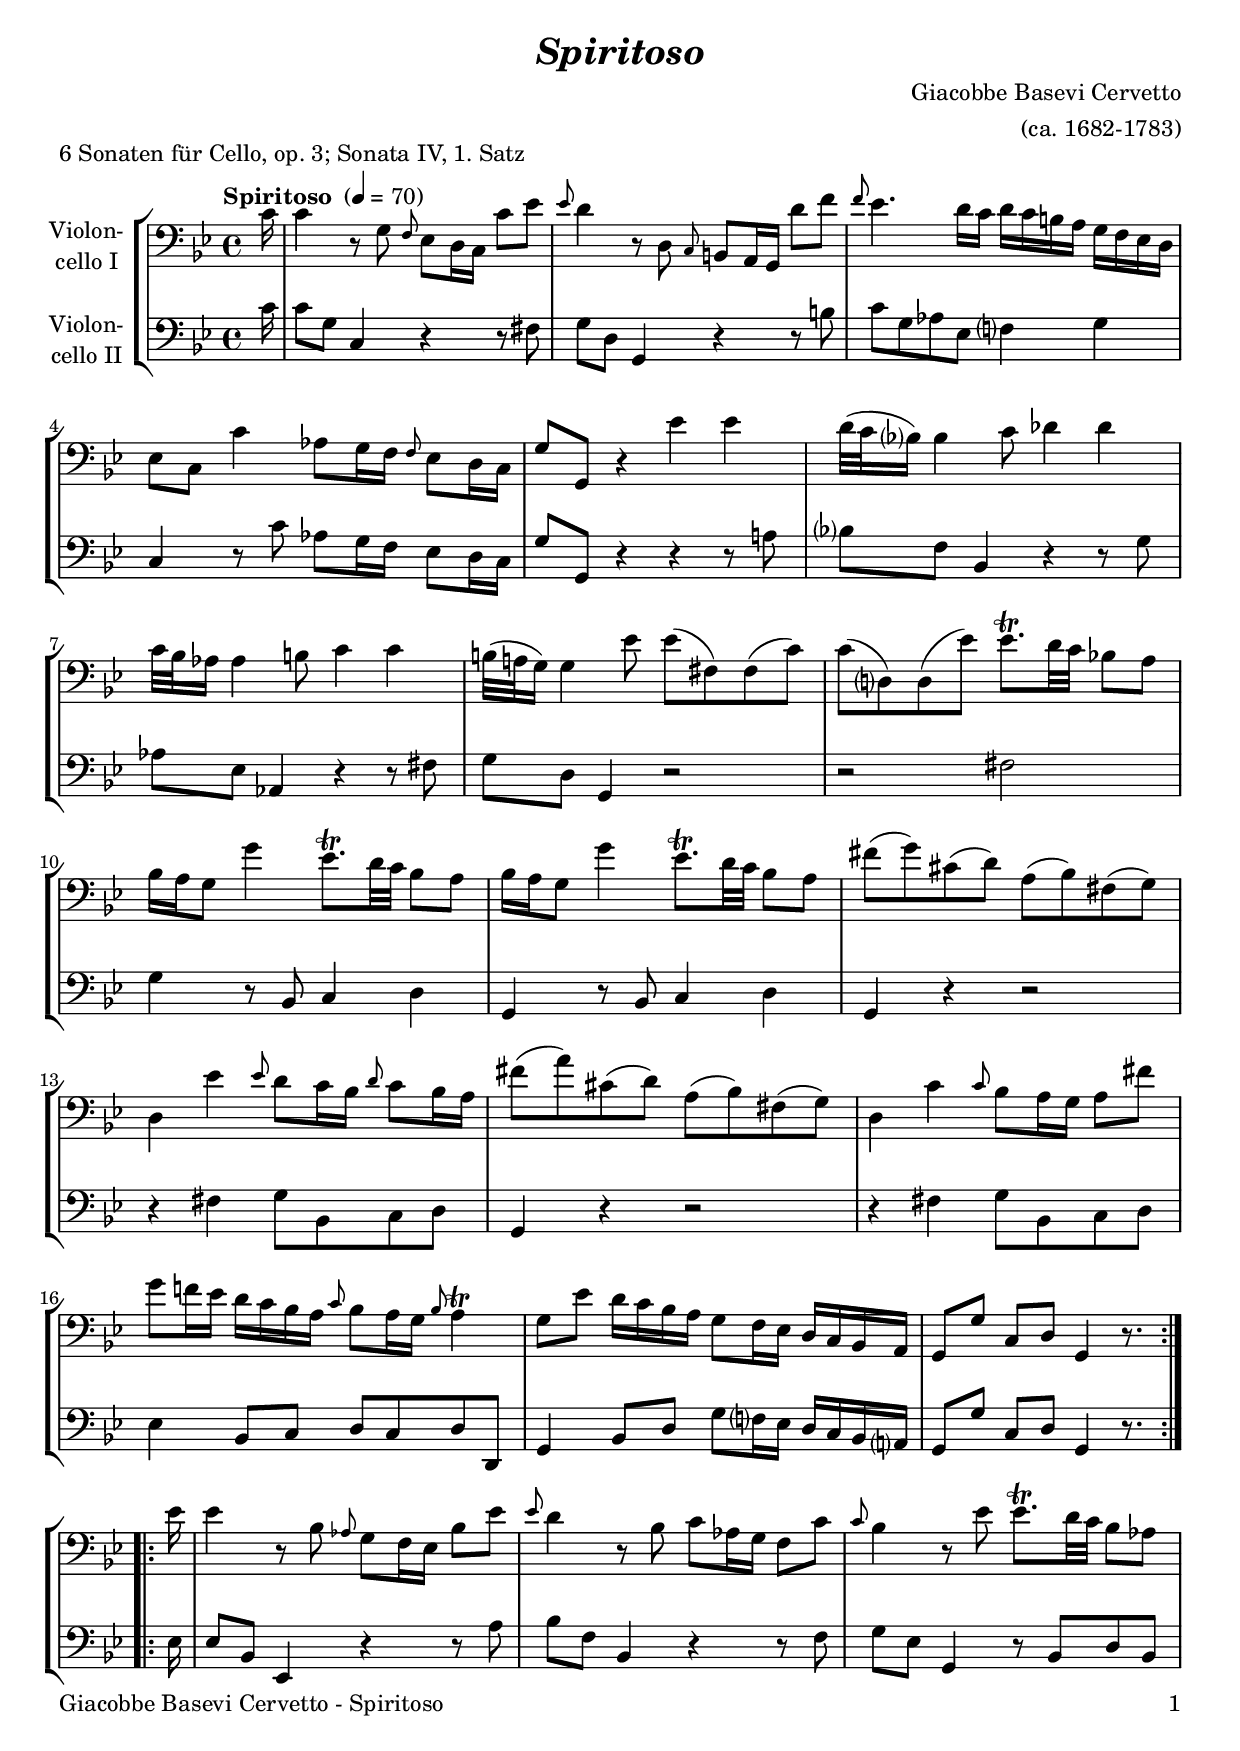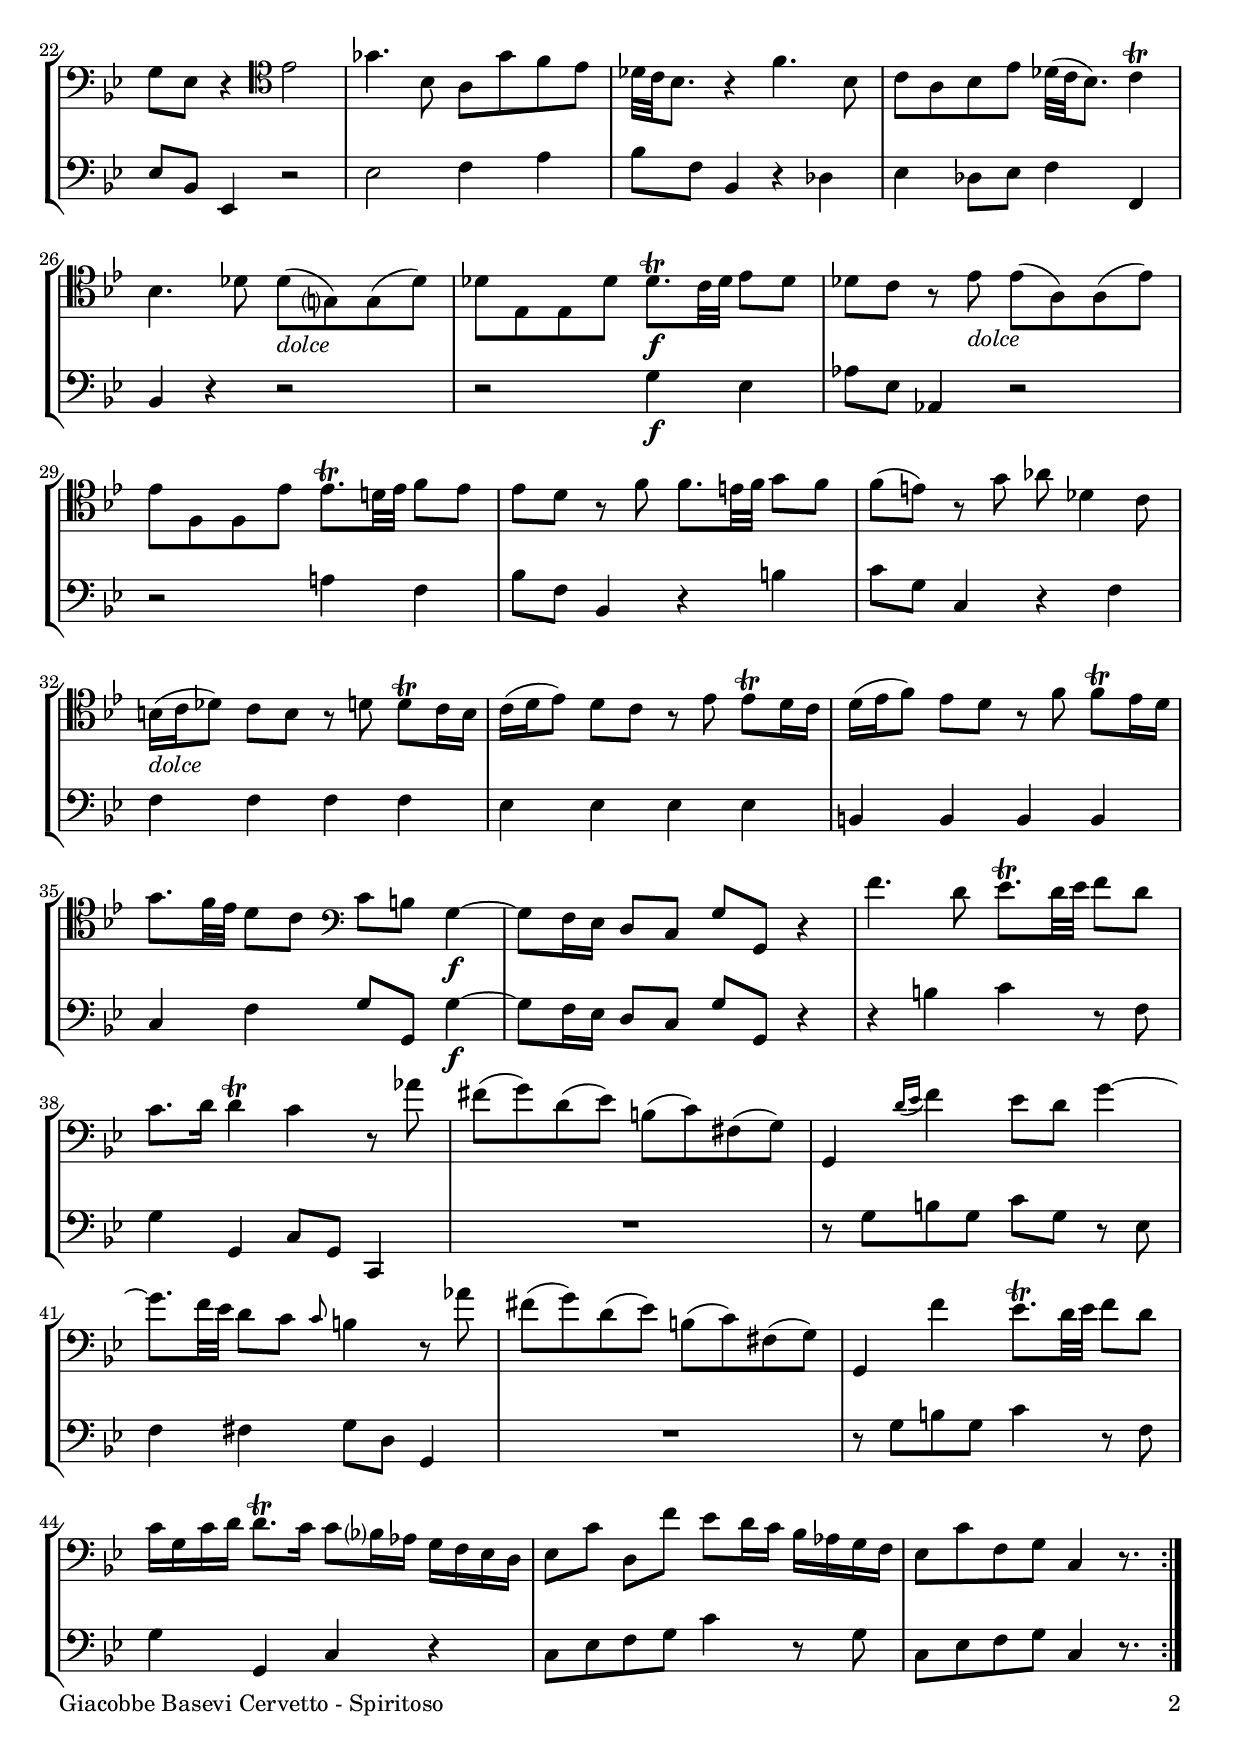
\version "2.18.2"
\include "deutsch.ly"
  
#(set-global-staff-size 20)

\header {
  title     = \markup \bold \italic "Spiritoso"
  composer  = "Giacobbe Basevi Cervetto"
  arranger  = "(ca. 1682-1783)"
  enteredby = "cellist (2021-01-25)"
  piece     = "6 Sonaten für Cello, op. 3; Sonata IV, 1. Satz"
}

voiceconsts = {
  \key g \minor
  \time 4/4
  \clef "bass"
%  \numericTimeSignature
  % Set default beaming for all staves
%  \set Timing.beamExceptions = #'()
%  \set Timing.baseMoment     = #(ly:make-moment 1 4)
%  \set Timing.beatStructure  = #'(1 1 1)
  \tempo "Spiritoso " 4=70
}

micl = "clarinet"
mifl = "flute"
miob = "oboe"
mifh = "french horn"
misx = "tenor sax"
mist = "string ensemble 1"
miba = "cello"

dolc = \markup \italic "dolce"

va = \relative c' {
  \voiceconsts
 
  
  \repeat volta 2 {
    \partial 16 c16
    c4 r8 g \grace f es d16 c c'8 es
    \grace es d4 r8 d, \grace c h a16 g d''8 f
    \grace f es4. d16 c d c h a g f es d
    es8 c c'4 as8 g16 f \grace f8 es d16 c

    g'8 g, r4 es'' es
    d32( c b?16) b4 c8 des4 des
    c32 b as16 as4 h8 c4 c
    h32( a! g16) g4 es'8 es( fis,) fis( c')
    c( d,?) d( es') es8.\trill d32 c b!8 a
    b16 a g8 g'4 es8.\trill d32 c b8 a

    b16 a g8 g'4 es8.\trill d32 c b8 a
    fis'( g) cis,( d) a( b) fis( g)
    d4 es' \grace es8 d c16 b \grace d8 c b16 a
    fis'8( a) cis,( d) a( b) fis( g)
    d4 c' \grace  c8 b a16 g a8 fis'
    g f!16 es d c b a \grace c8 b a16 g \grace b8 a4\trill

    g8 es' d16 c b a g8 f16 es d c b a
    g8 g' c,[ d] g,4 r8.
  }
  \repeat volta 2 {
    es''16
    es4 r8 b \grace as g f16 es b'8 es
    \grace es d4 r8 b c as16 g f8 c'
    \grace c b4 r8 es es8.[\trill d32 c] b8 as
    g es r4 \clef "tenor" es'2

    ges4. b,8 a ges' f es
    des32 c b8. r4 f'4. b,8
    c a b es des32( c b8.) c4\trill
    b4. des8 des(_\dolc g,?) g( des')
    des es, es des' des8.\trill\f c32 des es8 des
    des c r es_\dolc es( a,) a( es')
    es f, f es' es8.\trill d!32 es f8 es

    es d r f f8. e32 f g8 f
    f( e) r g as des,4 c8
    h16(_\dolc c des8) c h r d d\trill c16 h
    c( d es8) d c r es es\trill d16 c
    d( es f8) es d r f f\trill es16 d
    g8. f32 es d8 c \clef "bass" c h g4~\f
    
    g8 f16 es d8 c g'[ g,] r4
    f''4. d8 es8.\trill d32 es f8 d
    c8. d16 d4\trill c r8 as'
    fis( g) d( es) h( c) fis,( g)
    g,4 \appoggiatura { d''16[ es] } f4 es8 d g4~
    g8. f32 es d8 c \grace c h4 r8 as'

    fis( g) d( es) h( c) fis,( g)
    g,4 f'' es8.\trill d32 es f8 d
    c16 g c d d8.\trill c16 c8 b?16 as g f es d
    es8 c' d,[ f'] es d16 c b as g f
    es8 c' f, g c,4 r8.
  }
}

vb = \relative c' {
  \voiceconsts

  \repeat volta 2 {
    \partial 16 c16
    c8 g c,4 r r8 fis
    g d g,4 r r8 h'
    c g as es f?4 g
    c, r8 c' as g16 f es8 d16 c

    g'8 g, r4 r r8 a'!
    b? f b,4 r r8 g'
    as es as,4 r r8 fis'
    g d g,4 r2
    r fis'
    g4 r8 b, c4 d

    g, r8 b c4 d
    g, r r2
    r4 fis' g8 b, c d
    g,4 r r2
    r4 fis' g8 b, c d
    es4 b8 c d c d d,

    g4 b8 d g f?16 es d c b a?
    g8 g' c,[ d] g,4 r8.
  }
  \repeat volta 2 {
    es'16
    es8 b es,4 r r8 a'
    b f b,4 r r8 f'
    g es g,4 r8 b d b
    es b es,4 r2

    es' f4 a
    b8 f b,4 r des
    es des8 es f4 f,
    b r r2
    r g'4\f es
    as8 es as,4 r2
    r a'!4 f

    b8 f b,4 r h'
    c8 g c,4 r f
    f f f f
    es es es es
    h h h h
    c f g8 g, g'4~\f

    g8 f16 es d8 c g'[ g,] r4
    r h' c r8 f,
    g4 g, c8 g c,4
    R1
    r8 g'' h g c g r es
    f4 fis g8 d g,4

    R1
    r8 g' h g c4 r8 f,
    g4 g, c r
    c8 es f g c4 r8 g
    c, es f g c,4 r8.
  }
}


music = \new StaffGroup <<
      \new Staff {
	\set Staff.midiInstrument = \miba
	\set Staff.instrumentName = \markup \center-column { "Violon-" "cello I" }
	\transpose g g { \va }
      }

      \new Staff {
	\set Staff.midiInstrument = \miba
	\set Staff.instrumentName = \markup \center-column { "Violon-" "cello II" }
	\transpose g g { \vb }
      }
>>

\book {
   \paper {
    print-page-number = ##t
    print-first-page-number = ##t
    ragged-last-bottom = ##f
    oddHeaderMarkup = \markup \null
    evenHeaderMarkup = \markup \null
    oddFooterMarkup = \markup {
      \fill-line {
        \on-the-fly #print-page-number-check-first
        "Giacobbe Basevi Cervetto - Spiritoso" \fromproperty #'page:page-number-string
      }
    }
    evenFooterMarkup = \oddFooterMarkup
  } \score {
    \music
    \layout {}
  }

  \score {
    \unfoldRepeats \music

    \midi {
      \context {
        \Score
      }
    }
  }
}